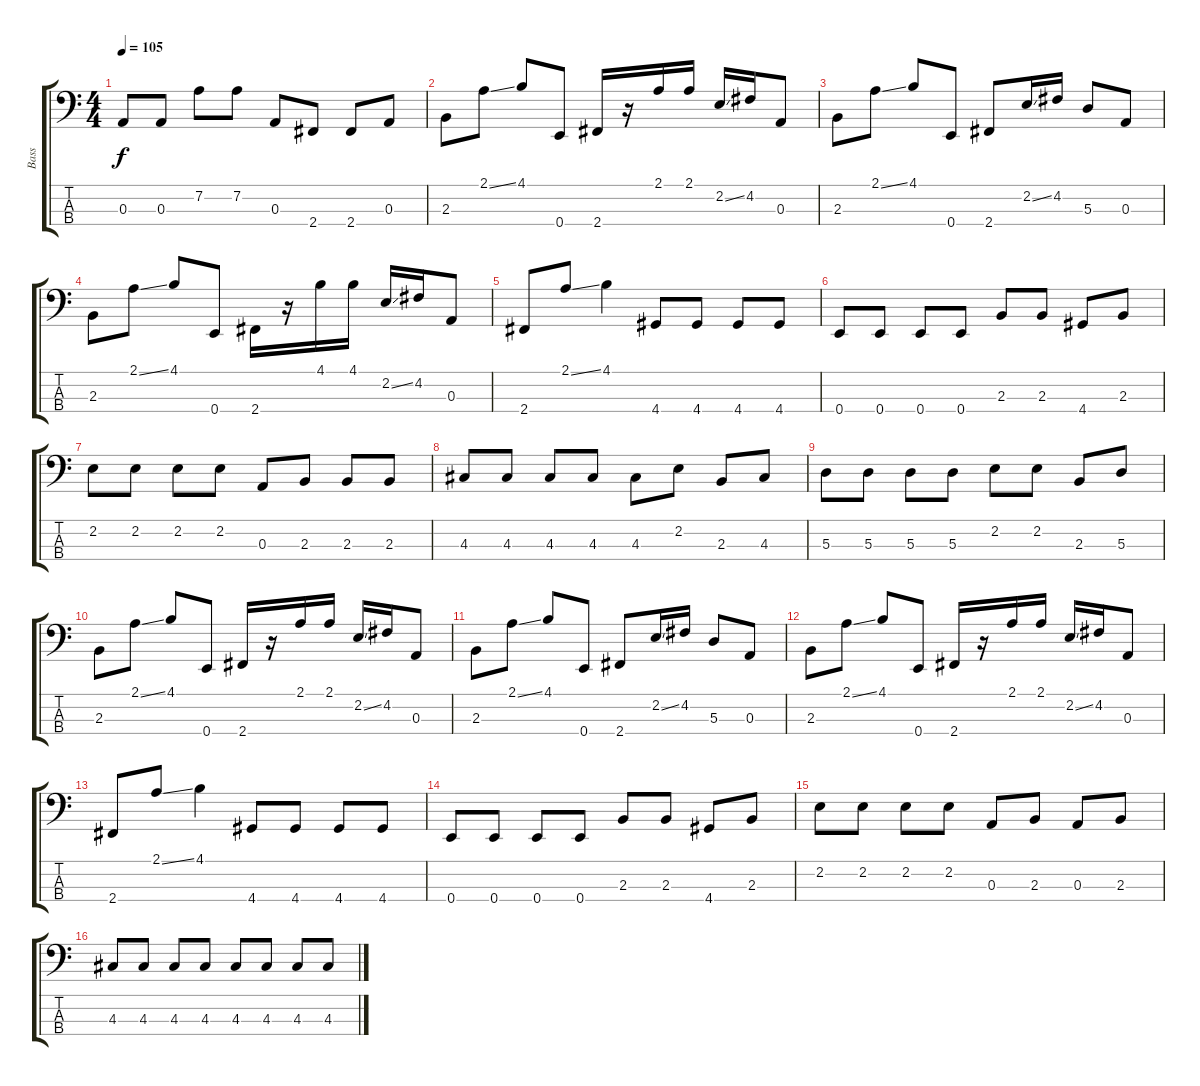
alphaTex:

\track ("Bass" "Bass") {instrument electricbassfinger}
\staff {score tabs}
\tuning (G2 D2 A1 E1) {hide}
\ts (4 4)
\tempo 105
\clef f4
\ks c
0.3.8{dy f} 0.3.8 7.2.8 7.2.8 0.3.8 2.4.8 2.4.8 0.3.8 |
2.3.8 2.1{ss}.8 4.1.8 0.4.8 2.4.16 r.16 2.1.16 2.1.16 2.2{ss}.16 4.2.16 0.3.8 |
2.3.8 2.1{ss}.8 4.1.8 0.4.8 2.4.8 2.2{ss}.16 4.2.16 5.3.8 0.3.8 |
2.3.8 2.1{ss}.8 4.1.8 0.4.8 2.4.16 r.16 4.1.16 4.1.16 2.2{ss}.16 4.2.16 0.3.8 |
2.4.8 2.1{ss}.8 4.1.4 4.4.8 4.4.8 4.4.8 4.4.8 |
0.4.8 0.4.8 0.4.8 0.4.8 2.3.8 2.3.8 4.4.8 2.3.8 |
2.2.8 2.2.8 2.2.8 2.2.8 0.3.8 2.3.8 2.3.8 2.3.8 |
4.3.8 4.3.8 4.3.8 4.3.8 4.3.8 2.2.8 2.3.8 4.3.8 |
5.3.8 5.3.8 5.3.8 5.3.8 2.2.8 2.2.8 2.3.8 5.3.8 |
2.3.8 2.1{ss}.8 4.1.8 0.4.8 2.4.16 r.16 2.1.16 2.1.16 2.2{ss}.16 4.2.16 0.3.8 |
2.3.8 2.1{ss}.8 4.1.8 0.4.8 2.4.8 2.2{ss}.16 4.2.16 5.3.8 0.3.8 |
2.3.8 2.1{ss}.8 4.1.8 0.4.8 2.4.16 r.16 2.1.16 2.1.16 2.2{ss}.16 4.2.16 0.3.8 |
2.4.8 2.1{ss}.8 4.1.4 4.4.8 4.4.8 4.4.8 4.4.8 |
0.4.8 0.4.8 0.4.8 0.4.8 2.3.8 2.3.8 4.4.8 2.3.8 |
2.2.8 2.2.8 2.2.8 2.2.8 0.3.8 2.3.8 0.3.8 2.3.8 |
4.3.8 4.3.8 4.3.8 4.3.8 4.3.8 4.3.8 4.3.8 4.3.8
